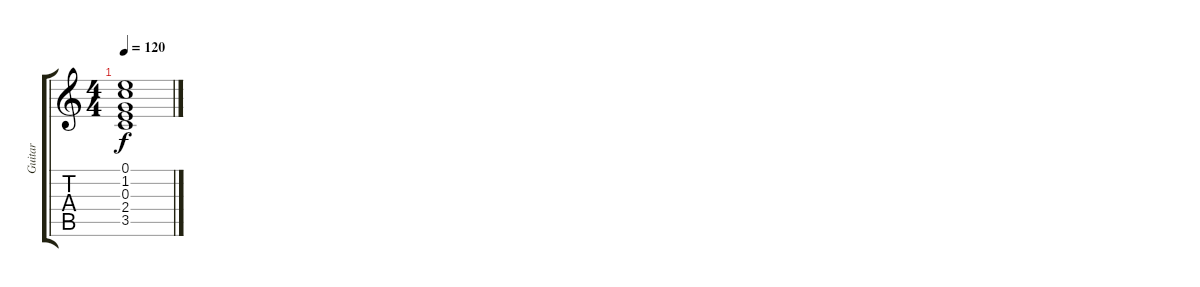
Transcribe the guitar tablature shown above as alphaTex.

\track ("Guitar" "Guitar") {instrument acousticguitarnylon}
\staff {score tabs}
\tuning (E4 B3 G3 D3 A2 E2) {hide}
\ts (4 4)
\tempo 120
\clef g2
\ks c
(0.1{t} 1.2{t} 0.3{t} 2.4{t} 3.5{t}).1{dy f}
